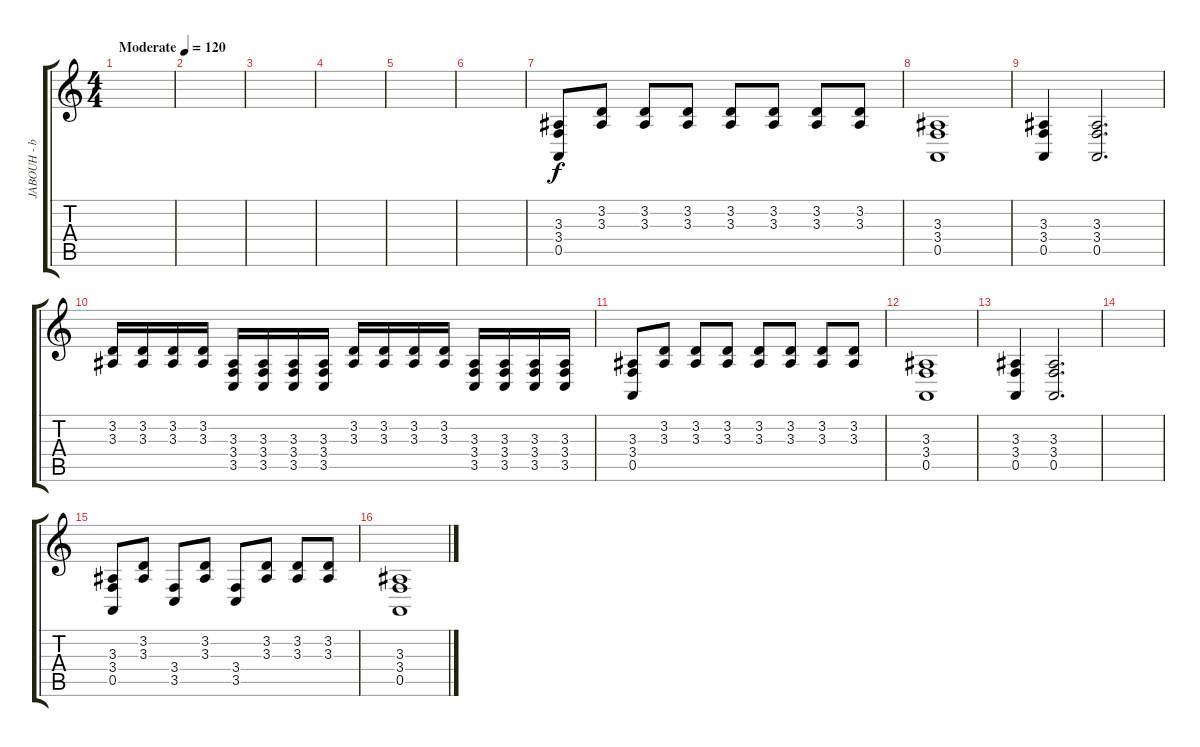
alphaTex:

\track ("JABOUH - bodhran" "JABOUH - b") {instrument taikodrum}
\staff {score tabs}
\tuning (E4 B3 G3 D3 A2 E2) {hide}
\ts (4 4)
\tempo (120 "Moderate")
\clef g2
\ks c
|
|
|
|
|
|
(3.3 3.4 0.5).8 (3.2 3.3).8 (3.2 3.3).8 (3.2 3.3).8 (3.2 3.3).8 (3.2 3.3).8 (3.2 3.3).8 (3.2 3.3).8 |
(3.3 3.4 0.5).1 |
(3.3 3.4 0.5).4 (3.3 3.4 0.5).2{d} |
(3.2 3.3).16 (3.2 3.3).16 (3.2 3.3).16 (3.2 3.3).16 (3.3 3.4 3.5).16 (3.3 3.4 3.5).16 (3.3 3.4 3.5).16 (3.3 3.4 3.5).16 (3.2 3.3).16 (3.2 3.3).16 (3.2 3.3).16 (3.2 3.3).16 (3.3 3.4 3.5).16 (3.3 3.4 3.5).16 (3.3 3.4 3.5).16 (3.3 3.4 3.5).16 |
(3.3 3.4 0.5).8 (3.2 3.3).8 (3.2 3.3).8 (3.2 3.3).8 (3.2 3.3).8 (3.2 3.3).8 (3.2 3.3).8 (3.2 3.3).8 |
(3.3 3.4 0.5).1 |
(3.3 3.4 0.5).4 (3.3 3.4 0.5).2{d} |
|
(3.3 3.4 0.5).8 (3.2 3.3).8 (3.4 3.5).8 (3.2 3.3).8 (3.4 3.5).8 (3.2 3.3).8 (3.2 3.3).8 (3.2 3.3).8 |
(3.3 3.4 0.5).1
